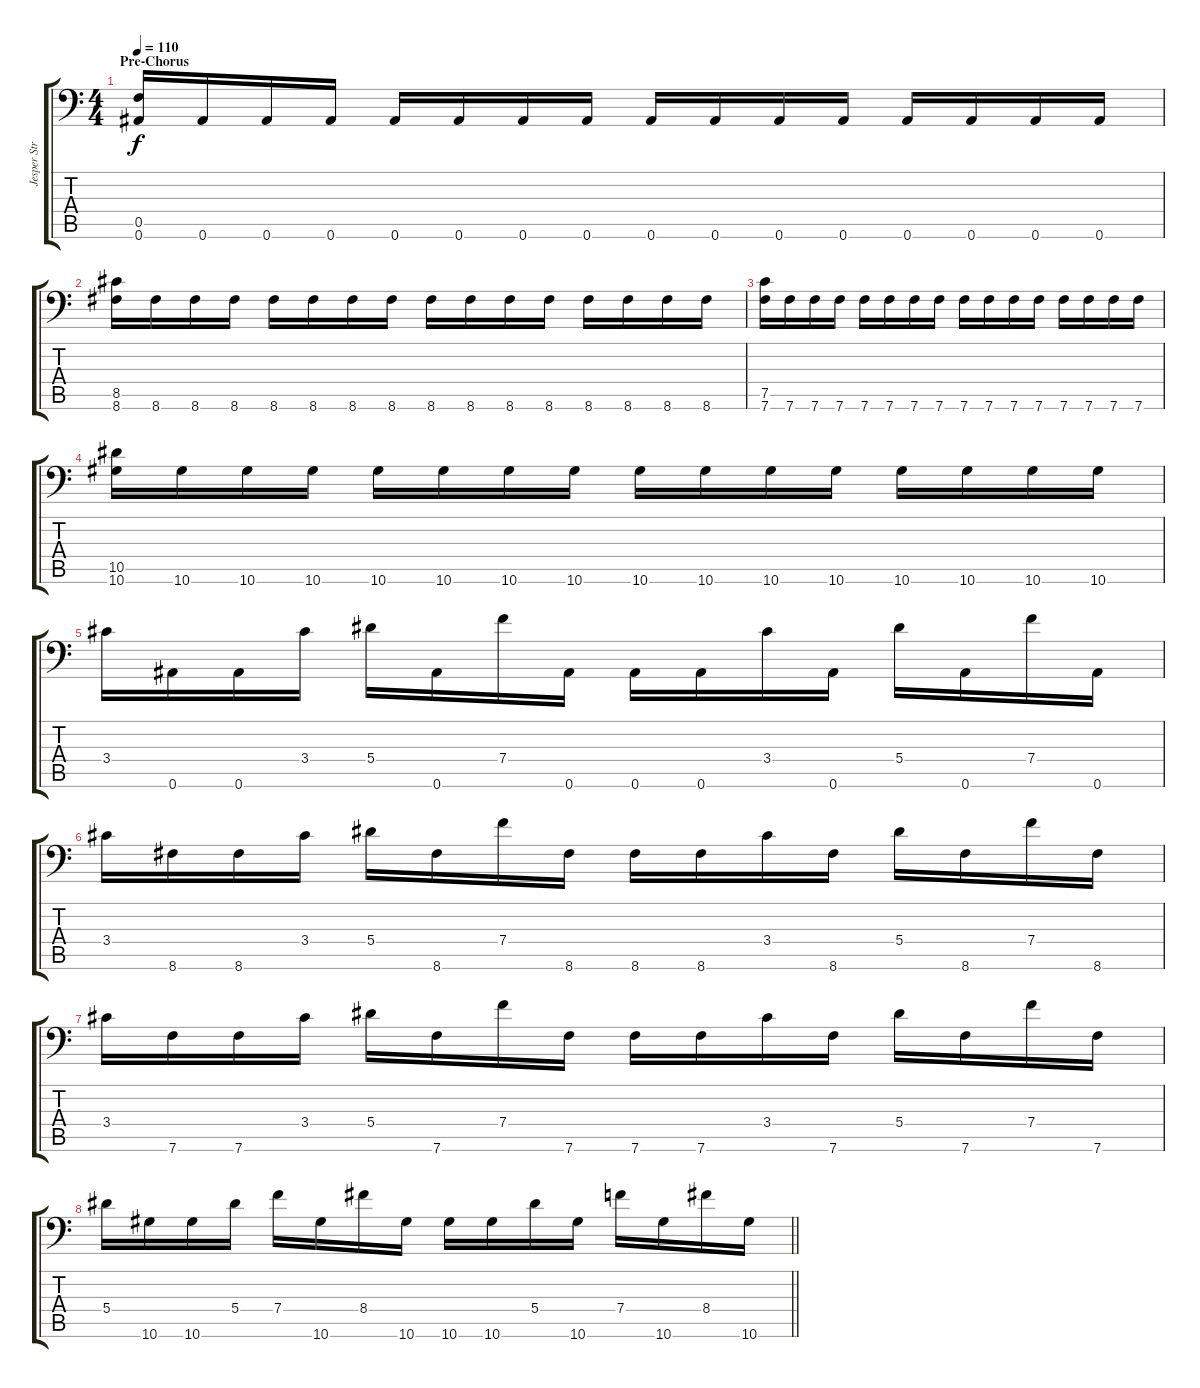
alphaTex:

\track ("Jesper Stromblad" "Jesper Str") {instrument distortionguitar}
\staff {score tabs}
\tuning (C4 G3 Eb3 Bb2 F2 Bb1) {hide}
\ts (4 4)
\section ("" "Pre-Chorus")
\tempo 110
\clef f4
\ks c
(0.5 0.6).16{dy f} 0.6.16 0.6.16 0.6.16 0.6.16 0.6.16 0.6.16 0.6.16 0.6.16 0.6.16 0.6.16 0.6.16 0.6.16 0.6.16 0.6.16 0.6.16 |
(8.5 8.6).16 8.6.16 8.6.16 8.6.16 8.6.16 8.6.16 8.6.16 8.6.16 8.6.16 8.6.16 8.6.16 8.6.16 8.6.16 8.6.16 8.6.16 8.6.16 |
(7.5 7.6).16 7.6.16 7.6.16 7.6.16 7.6.16 7.6.16 7.6.16 7.6.16 7.6.16 7.6.16 7.6.16 7.6.16 7.6.16 7.6.16 7.6.16 7.6.16 |
(10.5 10.6).16 10.6.16 10.6.16 10.6.16 10.6.16 10.6.16 10.6.16 10.6.16 10.6.16 10.6.16 10.6.16 10.6.16 10.6.16 10.6.16 10.6.16 10.6.16 |
3.4.16 0.6.16 0.6.16 3.4.16 5.4.16 0.6.16 7.4.16 0.6.16 0.6.16 0.6.16 3.4.16 0.6.16 5.4.16 0.6.16 7.4.16 0.6.16 |
3.4.16 8.6.16 8.6.16 3.4.16 5.4.16 8.6.16 7.4.16 8.6.16 8.6.16 8.6.16 3.4.16 8.6.16 5.4.16 8.6.16 7.4.16 8.6.16 |
3.4.16 7.6.16 7.6.16 3.4.16 5.4.16 7.6.16 7.4.16 7.6.16 7.6.16 7.6.16 3.4.16 7.6.16 5.4.16 7.6.16 7.4.16 7.6.16 |
\barLineRight lightlight
5.4.16 10.6.16 10.6.16 5.4.16 7.4.16 10.6.16 8.4.16 10.6.16 10.6.16 10.6.16 5.4.16 10.6.16 7.4.16 10.6.16 8.4.16 10.6.16
